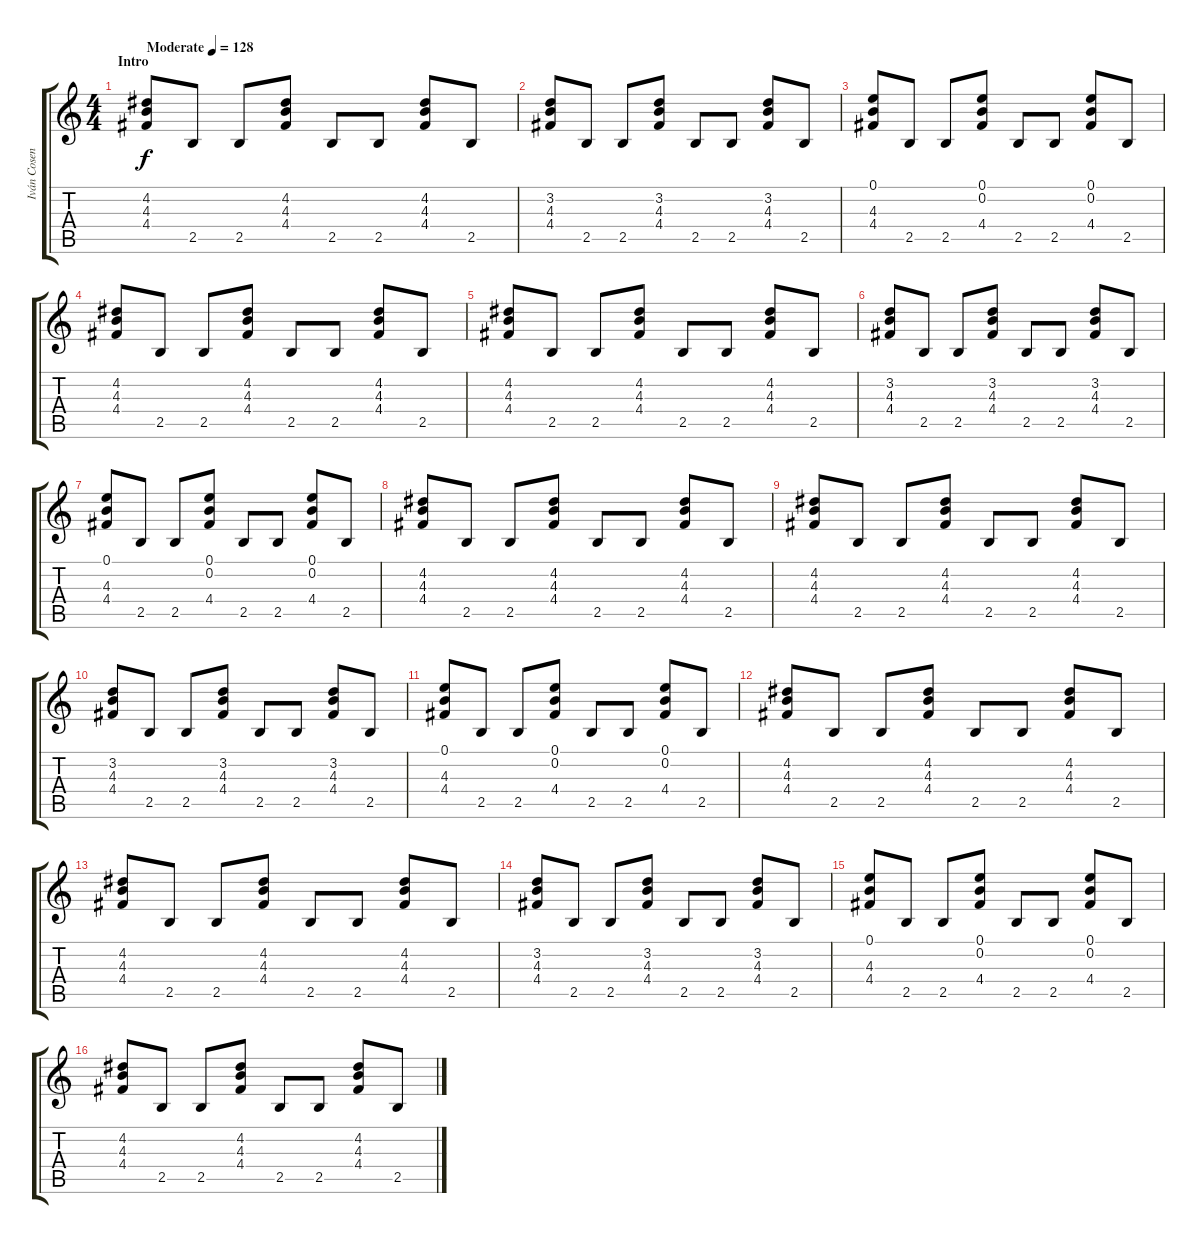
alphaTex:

\track ("Iván Cosentino" "Iván Cosen") {instrument acousticguitarsteel}
\staff {score tabs}
\tuning (E4 B3 G3 D3 A2 E2) {hide}
\ts (4 4)
\section ("" "Intro")
\tempo (128 "Moderate")
\clef g2
\ks c
(4.2 4.3 4.4).8{dy f instrument acousticguitarsteel} 2.5.8 2.5.8 (4.2 4.3 4.4).8 2.5.8 2.5.8 (4.2 4.3 4.4).8 2.5.8 |
(3.2 4.3 4.4).8 2.5.8 2.5.8 (3.2 4.3 4.4).8 2.5.8 2.5.8 (3.2 4.3 4.4).8 2.5.8 |
(0.1 4.3 4.4).8 2.5.8 2.5.8 (0.1 0.2 4.4).8 2.5.8 2.5.8 (0.1 0.2 4.4).8 2.5.8 |
(4.2 4.3 4.4).8 2.5.8 2.5.8 (4.2 4.3 4.4).8 2.5.8 2.5.8 (4.2 4.3 4.4).8 2.5.8 |
(4.2 4.3 4.4).8 2.5.8 2.5.8 (4.2 4.3 4.4).8 2.5.8 2.5.8 (4.2 4.3 4.4).8 2.5.8 |
(3.2 4.3 4.4).8 2.5.8 2.5.8 (3.2 4.3 4.4).8 2.5.8 2.5.8 (3.2 4.3 4.4).8 2.5.8 |
(0.1 4.3 4.4).8 2.5.8 2.5.8 (0.1 0.2 4.4).8 2.5.8 2.5.8 (0.1 0.2 4.4).8 2.5.8 |
(4.2 4.3 4.4).8 2.5.8 2.5.8 (4.2 4.3 4.4).8 2.5.8 2.5.8 (4.2 4.3 4.4).8 2.5.8 |
(4.2 4.3 4.4).8 2.5.8 2.5.8 (4.2 4.3 4.4).8 2.5.8 2.5.8 (4.2 4.3 4.4).8 2.5.8 |
(3.2 4.3 4.4).8 2.5.8 2.5.8 (3.2 4.3 4.4).8 2.5.8 2.5.8 (3.2 4.3 4.4).8 2.5.8 |
(0.1 4.3 4.4).8 2.5.8 2.5.8 (0.1 0.2 4.4).8 2.5.8 2.5.8 (0.1 0.2 4.4).8 2.5.8 |
(4.2 4.3 4.4).8 2.5.8 2.5.8 (4.2 4.3 4.4).8 2.5.8 2.5.8 (4.2 4.3 4.4).8 2.5.8 |
(4.2 4.3 4.4).8 2.5.8 2.5.8 (4.2 4.3 4.4).8 2.5.8 2.5.8 (4.2 4.3 4.4).8 2.5.8 |
(3.2 4.3 4.4).8 2.5.8 2.5.8 (3.2 4.3 4.4).8 2.5.8 2.5.8 (3.2 4.3 4.4).8 2.5.8 |
(0.1 4.3 4.4).8 2.5.8 2.5.8 (0.1 0.2 4.4).8 2.5.8 2.5.8 (0.1 0.2 4.4).8 2.5.8 |
(4.2 4.3 4.4).8 2.5.8 2.5.8 (4.2 4.3 4.4).8 2.5.8 2.5.8 (4.2 4.3 4.4).8 2.5.8
